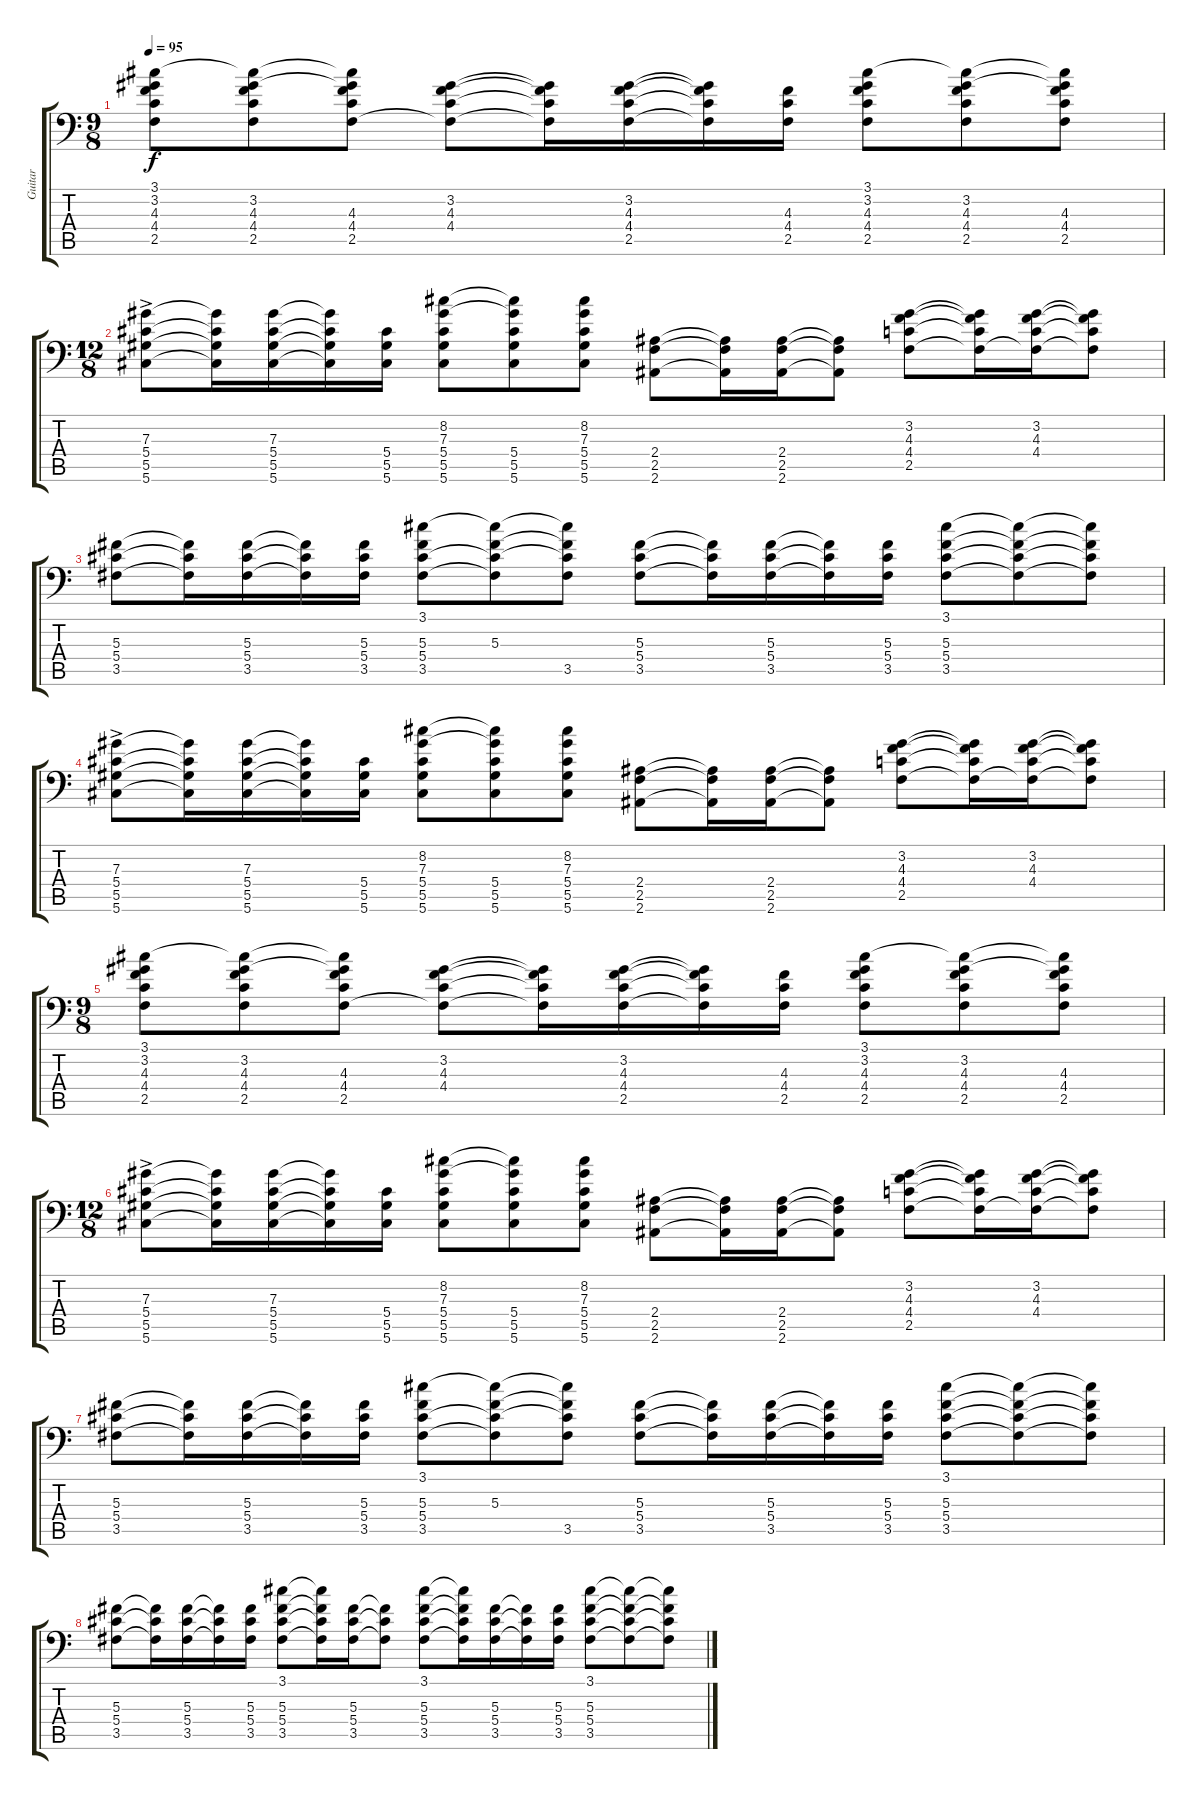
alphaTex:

\track ("Guitar" "Guitar") {instrument electricguitarclean}
\staff {score tabs}
\tuning (Bb3 F3 Db3 Ab2 Eb2 Ab1) {hide}
\ts (9 8)
\tempo 95
\clef f4
\ks c
(3.1 3.2 4.3 4.4 2.5).8{dy f} (3.1{t} 3.2 4.3 4.4 2.5).8 (3.1{t} 3.2{t} 4.3 4.4 2.5).8 (3.2 4.3 4.4 2.5{t}).8 (3.2{t} 4.3{t} 4.4{t} 2.5{t}).16 (3.2 4.3 4.4 2.5).16 (3.2{t} 4.3{t} 4.4{t} 2.5{t}).16 (4.3 4.4 2.5).16 (3.1 3.2 4.3 4.4 2.5).8 (3.1{t} 3.2 4.3 4.4 2.5).8 (3.1{t} 3.2{t} 4.3 4.4 2.5).8 |
\ts (12 8)
(7.3{ac} 5.4{ac} 5.5{ac} 5.6{ac}).8 (7.3{t} 5.4{t} 5.5{t} 5.6{t}).16 (7.3 5.4 5.5 5.6).16 (7.3{t} 5.4{t} 5.5{t} 5.6{t}).16 (5.4 5.5 5.6).16 (8.2 7.3 5.4 5.5 5.6).8 (8.2{t} 7.3{t} 5.4 5.5 5.6).8 (8.2 7.3 5.4 5.5 5.6).8 (2.4 2.5 2.6).8 (2.4{t} 2.5{t} 2.6{t}).16 (2.4 2.5 2.6).16 (2.4{t} 2.5{t} 2.6{t}).8 (3.2 4.3 4.4 2.5).8 (3.2{t} 4.3{t} 4.4{t} 2.5{t}).16 (3.2 4.3 4.4 2.5{t}).16 (3.2{t} 4.3{t} 4.4{t} 2.5{t}).8 |
(5.3 5.4 3.5).8 (5.3{t} 5.4{t} 3.5{t}).16 (5.3 5.4 3.5).16 (5.3{t} 5.4{t} 3.5{t}).16 (5.3 5.4 3.5).16 (3.1 5.3 5.4 3.5).8 (3.1{t} 5.3 5.4{t} 3.5{t}).8 (3.1{t} 5.3{t} 5.4{t} 3.5).8 (5.3 5.4 3.5).8 (5.3{t} 5.4{t} 3.5{t}).16 (5.3 5.4 3.5).16 (5.3{t} 5.4{t} 3.5{t}).16 (5.3 5.4 3.5).16 (3.1 5.3 5.4 3.5).8 (3.1{t} 5.3{t} 5.4{t} 3.5{t}).8 (3.1{t} 5.3{t} 5.4{t} 3.5{t}).8 |
(7.3{ac} 5.4{ac} 5.5{ac} 5.6{ac}).8 (7.3{t} 5.4{t} 5.5{t} 5.6{t}).16 (7.3 5.4 5.5 5.6).16 (7.3{t} 5.4{t} 5.5{t} 5.6{t}).16 (5.4 5.5 5.6).16 (8.2 7.3 5.4 5.5 5.6).8 (8.2{t} 7.3{t} 5.4 5.5 5.6).8 (8.2 7.3 5.4 5.5 5.6).8 (2.4 2.5 2.6).8 (2.4{t} 2.5{t} 2.6{t}).16 (2.4 2.5 2.6).16 (2.4{t} 2.5{t} 2.6{t}).8 (3.2 4.3 4.4 2.5).8 (3.2{t} 4.3{t} 4.4{t} 2.5{t}).16 (3.2 4.3 4.4 2.5{t}).16 (3.2{t} 4.3{t} 4.4{t} 2.5{t}).8 |
\ts (9 8)
(3.1 3.2 4.3 4.4 2.5).8 (3.1{t} 3.2 4.3 4.4 2.5).8 (3.1{t} 3.2{t} 4.3 4.4 2.5).8 (3.2 4.3 4.4 2.5{t}).8 (3.2{t} 4.3{t} 4.4{t} 2.5{t}).16 (3.2 4.3 4.4 2.5).16 (3.2{t} 4.3{t} 4.4{t} 2.5{t}).16 (4.3 4.4 2.5).16 (3.1 3.2 4.3 4.4 2.5).8 (3.1{t} 3.2 4.3 4.4 2.5).8 (3.1{t} 3.2{t} 4.3 4.4 2.5).8 |
\ts (12 8)
(7.3{ac} 5.4{ac} 5.5{ac} 5.6{ac}).8 (7.3{t} 5.4{t} 5.5{t} 5.6{t}).16 (7.3 5.4 5.5 5.6).16 (7.3{t} 5.4{t} 5.5{t} 5.6{t}).16 (5.4 5.5 5.6).16 (8.2 7.3 5.4 5.5 5.6).8 (8.2{t} 7.3{t} 5.4 5.5 5.6).8 (8.2 7.3 5.4 5.5 5.6).8 (2.4 2.5 2.6).8 (2.4{t} 2.5{t} 2.6{t}).16 (2.4 2.5 2.6).16 (2.4{t} 2.5{t} 2.6{t}).8 (3.2 4.3 4.4 2.5).8 (3.2{t} 4.3{t} 4.4{t} 2.5{t}).16 (3.2 4.3 4.4 2.5{t}).16 (3.2{t} 4.3{t} 4.4{t} 2.5{t}).8 |
(5.3 5.4 3.5).8 (5.3{t} 5.4{t} 3.5{t}).16 (5.3 5.4 3.5).16 (5.3{t} 5.4{t} 3.5{t}).16 (5.3 5.4 3.5).16 (3.1 5.3 5.4 3.5).8 (3.1{t} 5.3 5.4{t} 3.5{t}).8 (3.1{t} 5.3{t} 5.4{t} 3.5).8 (5.3 5.4 3.5).8 (5.3{t} 5.4{t} 3.5{t}).16 (5.3 5.4 3.5).16 (5.3{t} 5.4{t} 3.5{t}).16 (5.3 5.4 3.5).16 (3.1 5.3 5.4 3.5).8 (3.1{t} 5.3{t} 5.4{t} 3.5{t}).8 (3.1{t} 5.3{t} 5.4{t} 3.5{t}).8 |
(5.3 5.4 3.5).8 (5.3{t} 5.4{t} 3.5{t}).16 (5.3 5.4 3.5).16 (5.3{t} 5.4{t} 3.5{t}).16 (5.3 5.4 3.5).16 (3.1 5.3 5.4 3.5).8 (3.1{t} 5.3{t} 5.4{t} 3.5{t}).16 (5.3 5.4 3.5).16 (5.3{t} 5.4{t} 3.5{t}).8 (3.1 5.3 5.4 3.5).8 (3.1{t} 5.3{t} 5.4{t} 3.5{t}).16 (5.3 5.4 3.5).16 (5.3{t} 5.4{t} 3.5{t}).16 (5.3 5.4 3.5).16 (3.1 5.3 5.4 3.5).8 (3.1{t} 5.3{t} 5.4{t} 3.5{t}).8 (3.1{t} 5.3{t} 5.4{t} 3.5{t}).8
